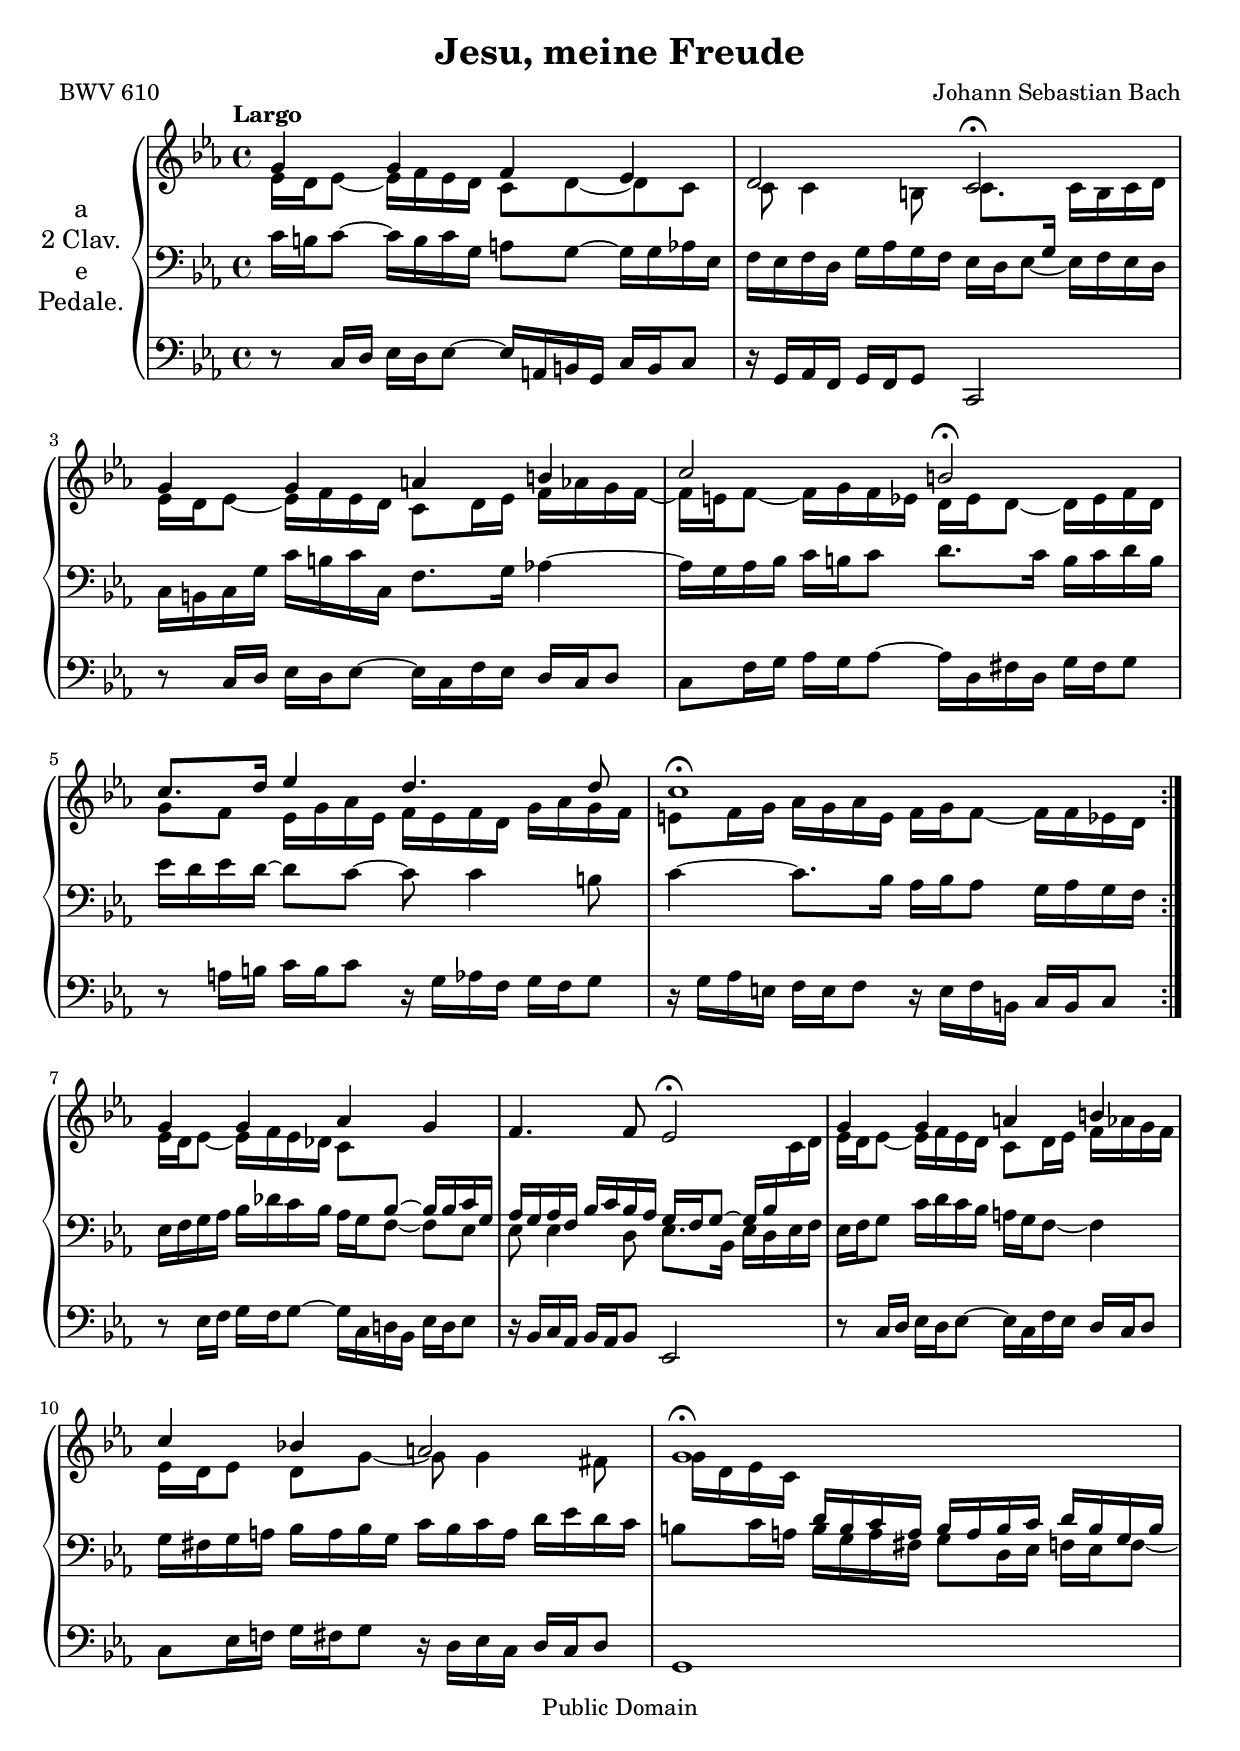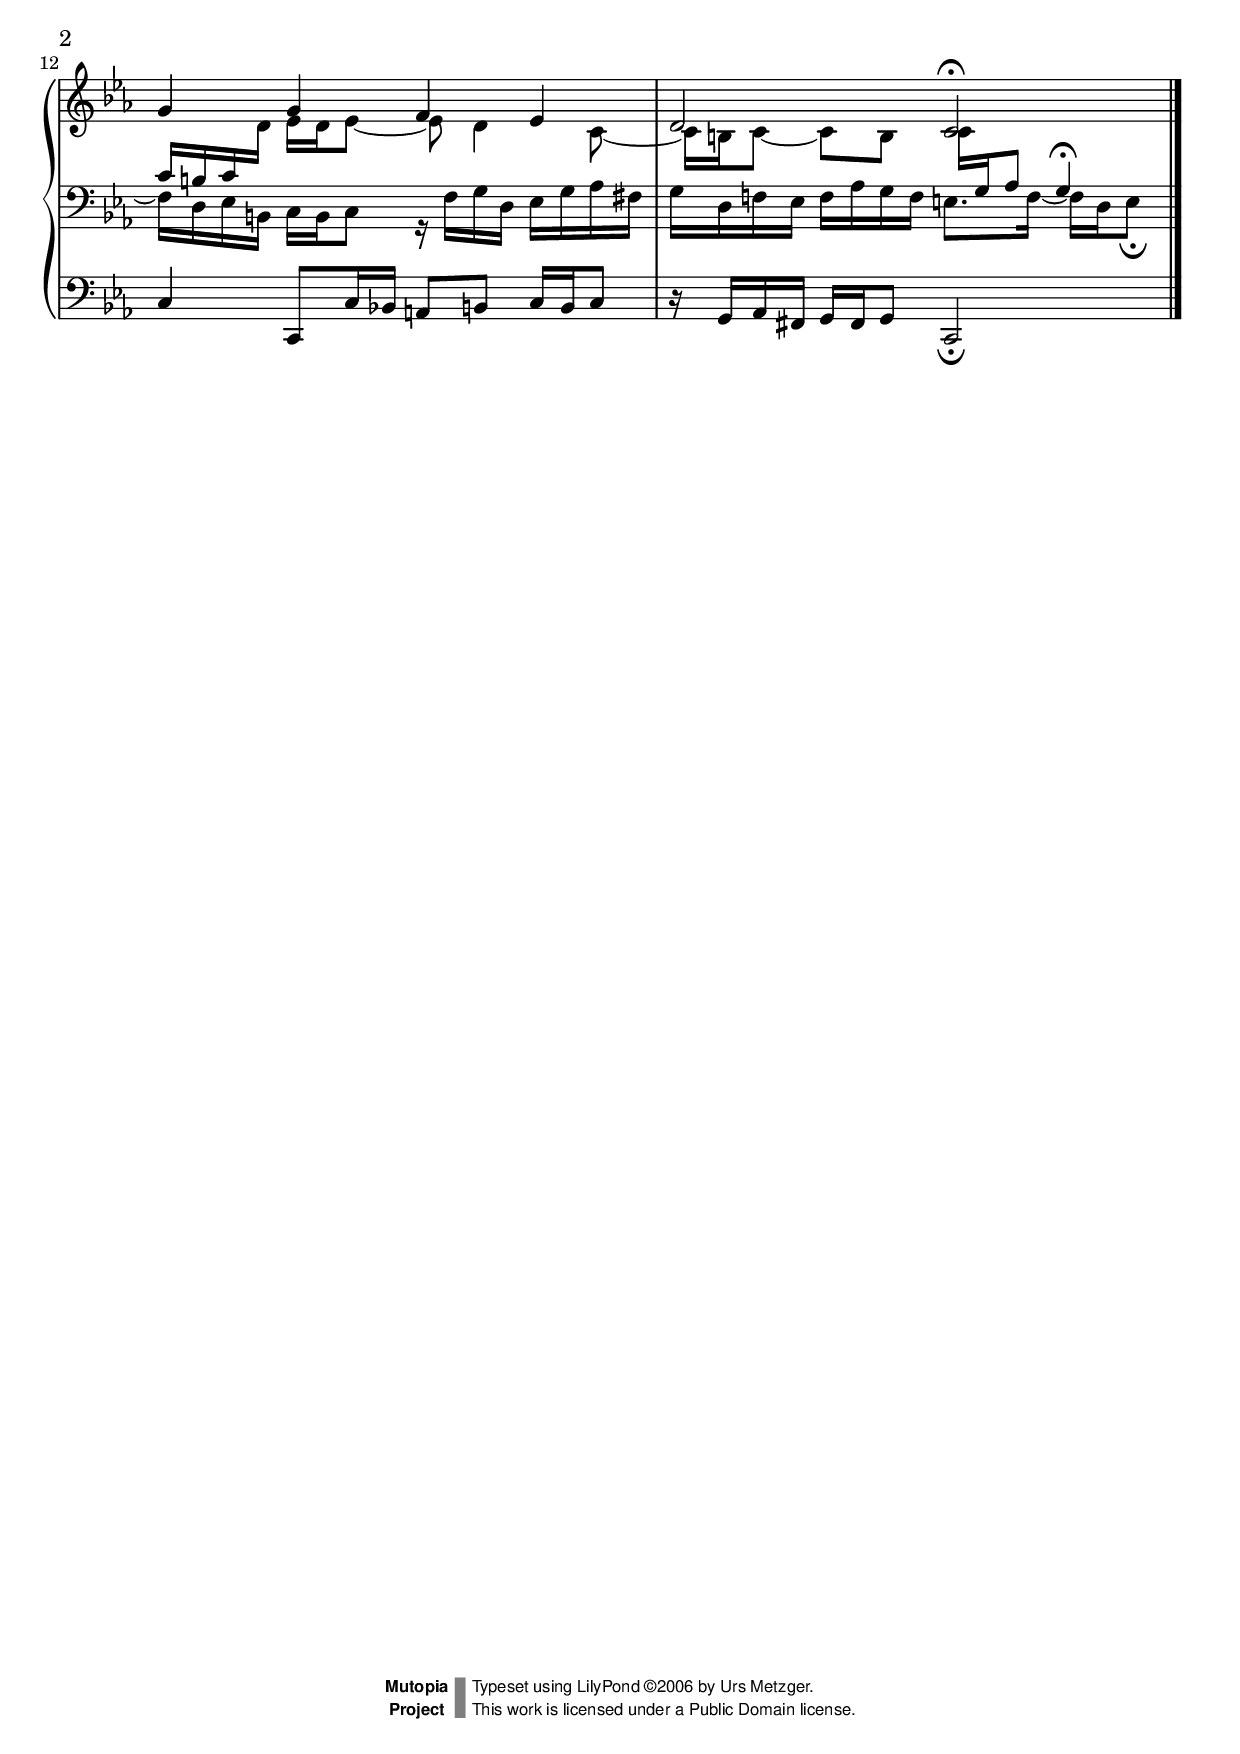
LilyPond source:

\version "2.19.21"
%\include "example-header.ily"


\header {
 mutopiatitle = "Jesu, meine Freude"
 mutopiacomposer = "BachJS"
 poet = "BWV 610"
 %mutopiaopus = "BWV 610"
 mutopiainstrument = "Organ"
 date = ""
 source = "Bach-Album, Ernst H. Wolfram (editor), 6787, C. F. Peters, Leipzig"
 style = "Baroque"
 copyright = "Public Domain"
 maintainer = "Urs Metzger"
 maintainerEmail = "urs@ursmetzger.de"
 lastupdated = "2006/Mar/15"

 title = "Jesu, meine Freude"
 composer = "Johann Sebastian Bach"
 %opus="BWV 610"

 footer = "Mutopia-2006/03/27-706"
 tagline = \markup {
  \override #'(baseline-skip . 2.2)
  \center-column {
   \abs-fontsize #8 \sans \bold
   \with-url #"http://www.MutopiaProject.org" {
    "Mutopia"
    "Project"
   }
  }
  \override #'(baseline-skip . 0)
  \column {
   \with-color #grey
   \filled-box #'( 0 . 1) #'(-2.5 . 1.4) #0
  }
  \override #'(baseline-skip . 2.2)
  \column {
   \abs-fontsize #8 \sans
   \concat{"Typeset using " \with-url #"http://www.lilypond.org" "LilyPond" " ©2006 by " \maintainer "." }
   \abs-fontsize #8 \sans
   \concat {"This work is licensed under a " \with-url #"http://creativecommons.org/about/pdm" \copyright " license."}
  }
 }
}

\include "deutsch.ly"

global = {
   \key c \minor
   \time 4/4
   \tempo Largo
   \accidentalStyle default
}

halsup = {
  \voiceOne
}

halsdown = {
  \voiceTwo
}

staffup = {
   \change Staff = "right" \halsdown
}

staffdown = {
   \change Staff = "left" \halsup
}

sopran = {
   \new Voice \relative g' {
      \global
      \halsup
      \repeat volta 2 {
         g4 g f es
         d2 c\fermata
         g'4 g a h
         c2 h\fermata
         %% Takt 5 ==============================================
         c8. d16 es4 d4. d8
         c1\fermata
      }
      g4 g as g
      f4. f8 es2\fermata
      g4 g a h
      %% Takt 10 =============================================
      c4 b! a2
      g1\fermata
      g4 g f es
      d2 c2\fermata \bar "|."
   }
}

alt = {
   \new Voice \relative es' {
      \global
      \halsdown
      \repeat volta 2 {
         es16 d es8~ 16 f es d c8 d~ d c
         c8 c4 h8 c8. \staffdown g16 \staffup c h c d
         es16 d es8~ 16 f es d c8 d16 es f as g f~
         16 e f8~ 16 g f es d es d8~ 16 es f d
         %% Takt 5 ==============================================
         g8 f es16 g as es f es f d g as g f
         e8 f16 g as g as e f g f8~ 16 f es d
      }
      es16 d es8~ 16 f es des c8 \staffdown b~ 16 b c g
      as16 g as f b c b as g f g8~ 16 b \staffup c d
      es16 d es8~ 16 f es d c8 d16 es f as g f
      %% Takt 10 =============================================
      es16 d es8 d g~g g4 fis8
      g16 d es c \staffdown d h c a h a h c d h g h
      c16 h c \staffup d es d es8~ 8 d4 c8~
      16 h c8~ 8 h c16 \staffdown g as8 g4\fermata
   }
}

tenor = {
   \new Voice \relative {
      \global
      \repeat volta 2 {
         c'16 h c8~ 16 h c g a8 g~ 16 g as es
         f16 es f d g as g f es d \tieDown es8~ 16 \tieNeutral f es d
         c16 h c g' c h c c, f8. g16 as!4~
         16 g as b c h c8 d8. c16 h c d h
         %% Takt 5 ==============================================
         es16 d es d~ 8 c~c c4 h8
         c4~ 8. b16 as b as8 g16 as g f
      }
      \halsdown es16 f g as b des c b as g f8~ 8 es
      es8 es4 d8 es8. b16 es d es f
      es16 f g8 c16 d c b a g f8~ 4
      %% Takt 10 =============================================
      g16 fis g a b a b g c b c a d es d c
      h8 c16 a h g a fis g8 d16 es f es f8~
      16 d es h c h c8 r16 f g d es g as fis
      g16 d f! es f as g f e8. f16~ 16 d e8\fermata
   }
}

right = {
   \clef treble
   <<
   \alt
   \sopran
   >>
}

left = {
   \clef bass
   <<
   \tenor
   >>
}

pedal = {
   \global
   \clef "bass"
   \relative {
      \repeat volta 2 {
         r8 c16 d es d es8~ 16 a, h g c h c8
         r16 g as f g f g8 c,2
         r8 c'16 d es d es8~ 16 c f es d c d8
         c8 f16 g as g as8~ 16 d, fis d g fis g8
         %% Takt 5 ==============================================
         r8 a16 h c h c8
         r16 g as f g f g8
         r16 g as e f e f8 r16 e f h, c h c8
      }
      r8 es16  f g f g8~ 16 c, d! b es d es8
      r16 b c as b as b8 es,2
      r8 c'16 d es d es8~ 16 c f es d c d8
      %% Takt 10 =============================================
      c8 es16 f! g fis g8 r16 d es c d c d8
      g,1
      c4 c,8 c'16 b! a8 h c16 h c8
      r16 g as fis g fis g8 c,2_\fermata
   }
}

\score {
   \new PianoStaff
      { \set PianoStaff.instrumentName = \markup { \large \center-column {
          "a" "" "2 Clav." "" "e"  ""  "Pedale." } \hspace #0.5 }
      <<
         \context Staff = right
         {
            \context Voice = right \right
         }
         \context Staff = left {
            \context Voice = left \left
         }
         \context Staff = pedal {
            \context Voice = pedal \pedal
         }
      >>
   }
   \layout{}
}
